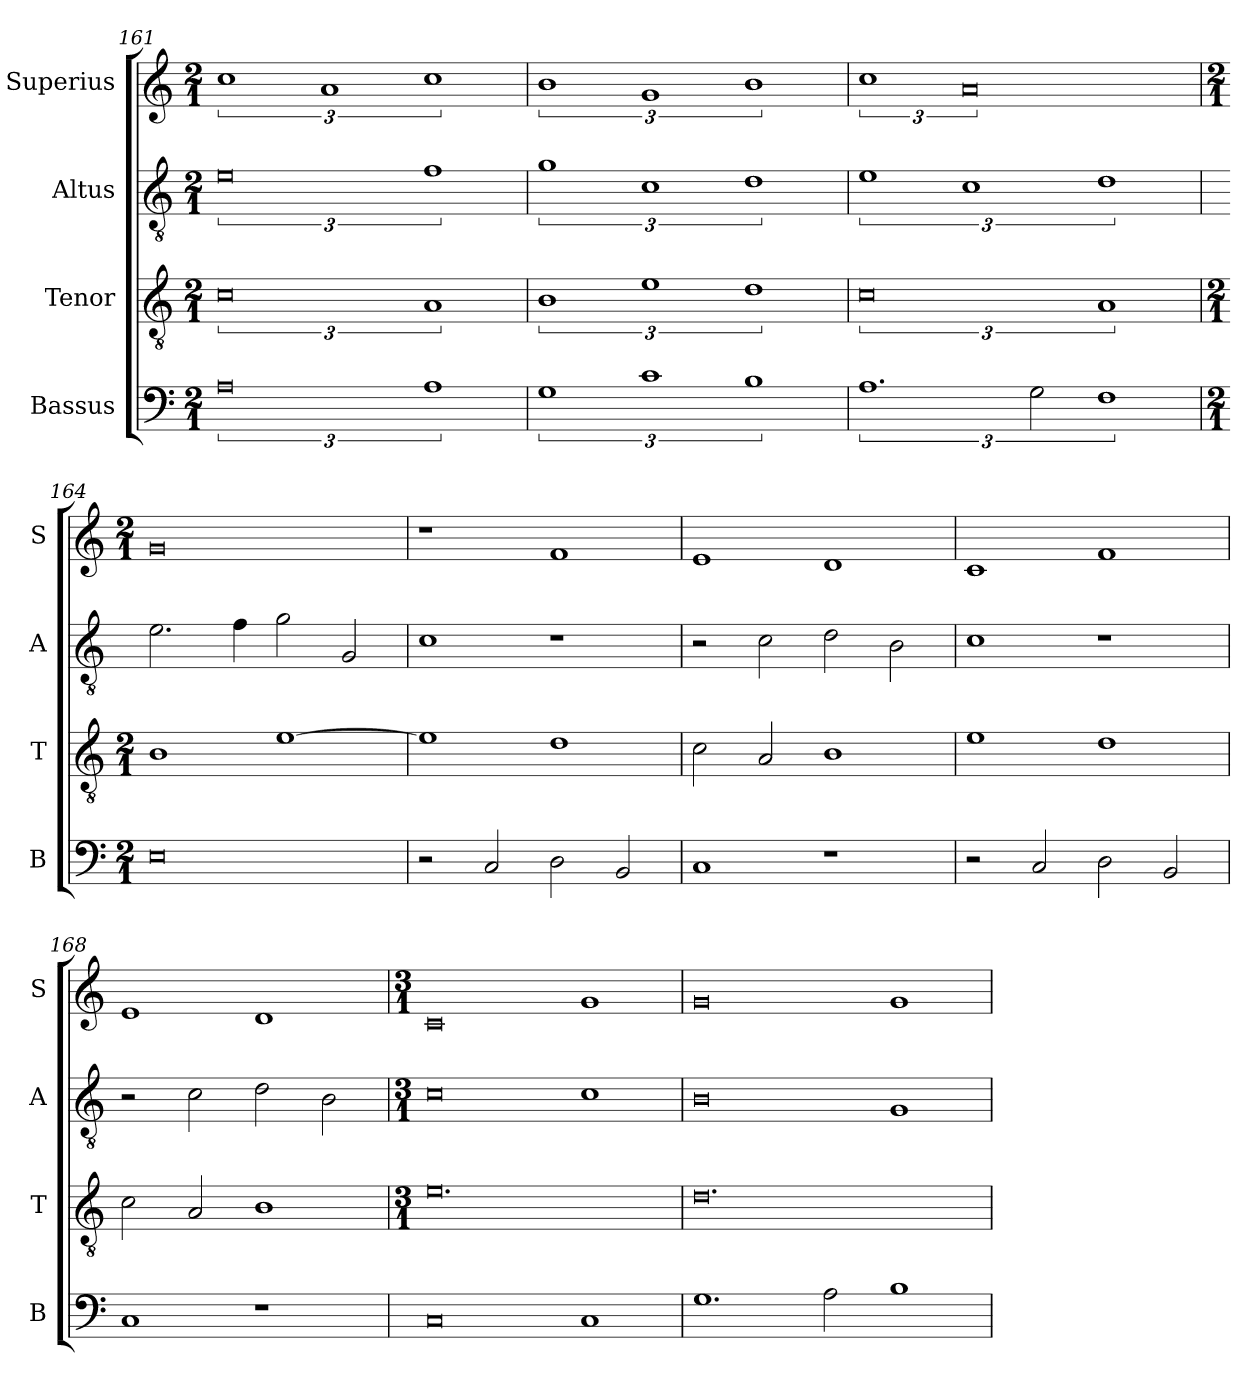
**kern	**kern	**kern	**kern
*part4	*part3	*part2	*part1
*staff4	*staff3	*staff2	*staff1
*I"Bassus	*I"Tenor	*I"Altus	*I"Superius
*I'B	*I'T	*I'A	*I'S
*clefF4	*clefGv2	*clefGv2	*clefG2
*k[]	*k[]	*k[]	*k[]
*M2/1	*M2/1	*M2/1	*M2/1
=161	=161	=161	=161
3%4A	3%4c	3%4e	3%2cc
.	.	.	3%2a
3%2A	3%2A	3%2f	3%2cc
=162	=162	=162	=162
3%2G	3%2B	3%2g	3%2b
3%2c	3%2e	3%2c	3%2g
3%2B	3%2d	3%2d	3%2b
=163	=163	=163	=163
3%2.A	3%4c	3%2e	3%2cc
.	.	3%2c	3%4a
3G\	.	.	.
3%2F	3%2A	3%2d	.
=164	=164	=164	=164
*M2/1	*M2/1	*	*M2/1
0E	1B	2.e\	0g
.	.	4f\	.
.	[1e	2g\	.
.	.	2G/	.
=165	=165	=165	=165
2r	1e]	1c	1r
2C/	.	.	.
2D\	1d	1r	1f
2BB/	.	.	.
=166	=166	=166	=166
1C	2c\	2r	1e
.	2A/	2c\	.
1r	1B	2d\	1d
.	.	2B\	.
=167	=167	=167	=167
2r	1e	1c	1c
2C/	.	.	.
2D\	1d	1r	1f
2BB/	.	.	.
=168	=168	=168	=168
1C	2c\	2r	1e
.	2A/	2c\	.
1r	1B	2d\	1d
.	.	2B\	.
=169	=169	=169	=169
*	*M3/1	*M3/1	*M3/1
0C	0.e	0c	0c
1C	.	1c	1g
=170	=170	=170	=170
1.G	0.d	0B	0g
2A\	.	.	.
1B	.	1G	1g
=	=	=	=
*-	*-	*-	*-
